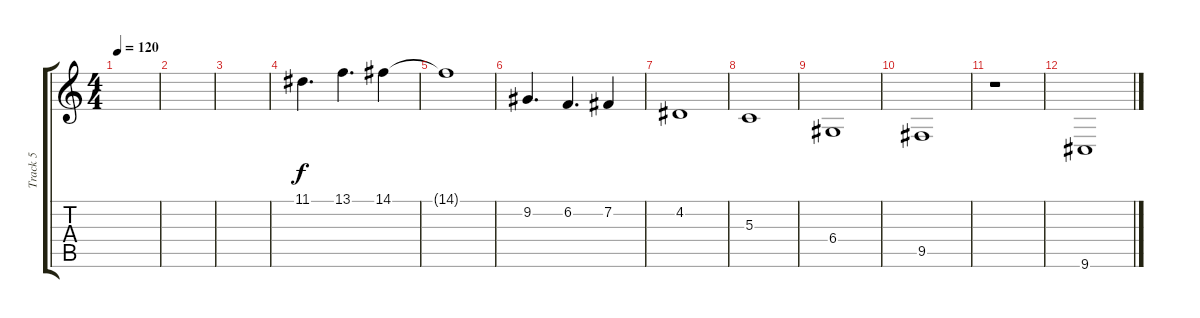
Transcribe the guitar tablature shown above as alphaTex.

\track ("Track 5" "Track 5") {instrument reedorgan}
\staff {score tabs}
\tuning (E4 B3 G3 D3 A2 E2) {hide}
\ts (4 4)
\tempo 120
\clef g2
\ks c
|
|
|
11.1.4{d} 13.1.4{d} 14.1.4 |
14.1{t}.1 |
9.2.4{d} 6.2.4{d} 7.2.4 |
4.2.1 |
5.3.1 |
6.4.1 |
9.5.1 |
r.1 |
9.6.1
